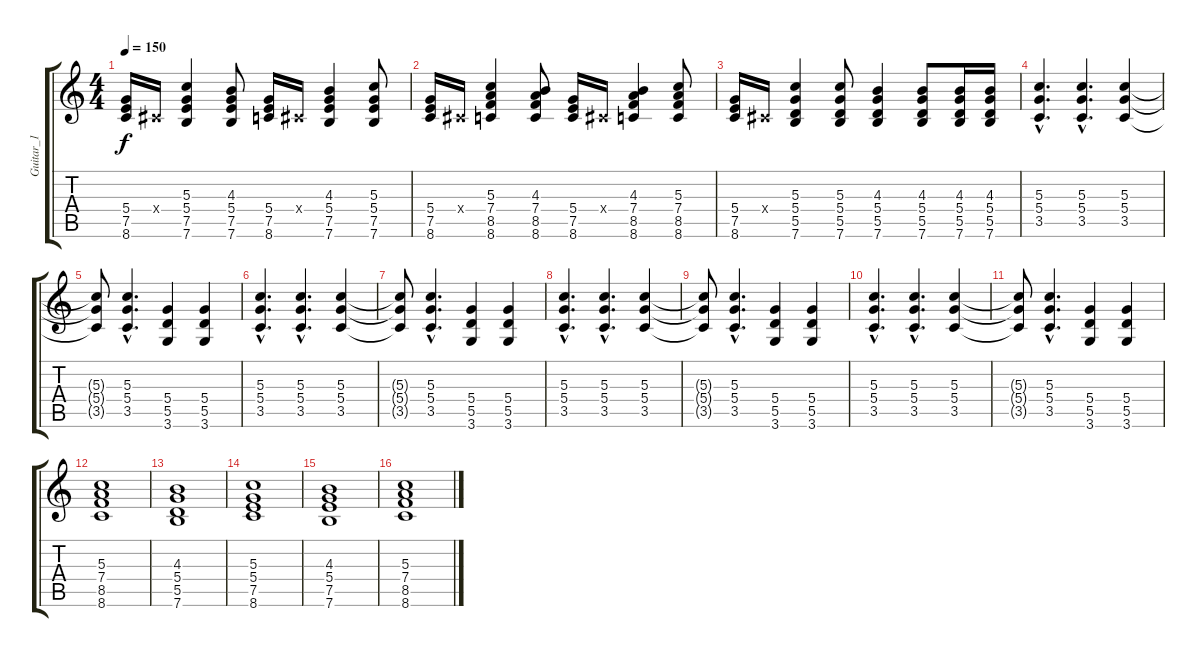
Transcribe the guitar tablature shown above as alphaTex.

\track ("Guitar_1" "Guitar_1") {instrument distortionguitar}
\staff {score tabs}
\tuning (E4 B3 G3 D3 A2 E2) {hide}
\ts (4 4)
\tempo 150
\clef g2
\ks c
(5.4 7.5 8.6).16{dy f} -1.4{x}.16 (5.3 5.4 7.5 7.6).4 (4.3 5.4 7.5 7.6).8 (5.4 7.5 8.6).16 -1.4{x}.16 (4.3 5.4 7.5 7.6).4 (5.3 5.4 7.5 7.6).8 |
(5.4 7.5 8.6).16 -1.4{x}.16 (5.3 7.4 8.5 8.6).4 (4.3 7.4 8.5 8.6).8 (5.4 7.5 8.6).16 -1.4{x}.16 (4.3 7.4 8.5 8.6).4 (5.3 7.4 8.5 8.6).8 |
(5.4 7.5 8.6).16 -1.4{x}.16 (5.3 5.4 5.5 7.6).4 (5.3 5.4 5.5 7.6).8 (4.3 5.4 5.5 7.6).4 (4.3 5.4 5.5 7.6).8 (4.3 5.4 5.5 7.6).16 (4.3 5.4 5.5 7.6).16 |
(5.3{hac} 5.4{hac} 3.5{hac}).4{d} (5.3{hac} 5.4{hac} 3.5{hac}).4{d} (5.3 5.4 3.5).4 |
(5.3{t} 5.4{t} 3.5{t}).8 (5.3{hac} 5.4{hac} 3.5{hac}).4{d} (5.4 5.5 3.6).4 (5.4 5.5 3.6).4 |
(5.3{hac} 5.4{hac} 3.5{hac}).4{d} (5.3{hac} 5.4{hac} 3.5{hac}).4{d} (5.3 5.4 3.5).4 |
(5.3{t} 5.4{t} 3.5{t}).8 (5.3{hac} 5.4{hac} 3.5{hac}).4{d} (5.4 5.5 3.6).4 (5.4 5.5 3.6).4 |
(5.3{hac} 5.4{hac} 3.5{hac}).4{d} (5.3{hac} 5.4{hac} 3.5{hac}).4{d} (5.3 5.4 3.5).4 |
(5.3{t} 5.4{t} 3.5{t}).8 (5.3{hac} 5.4{hac} 3.5{hac}).4{d} (5.4 5.5 3.6).4 (5.4 5.5 3.6).4 |
(5.3{hac} 5.4{hac} 3.5{hac}).4{d} (5.3{hac} 5.4{hac} 3.5{hac}).4{d} (5.3 5.4 3.5).4 |
(5.3{t} 5.4{t} 3.5{t}).8 (5.3{hac} 5.4{hac} 3.5{hac}).4{d} (5.4 5.5 3.6).4 (5.4 5.5 3.6).4 |
(5.3 7.4 8.5 8.6).1{volume 16 instrument acousticguitarsteel} |
(4.3 5.4 5.5 7.6).1{volume 16 instrument acousticguitarsteel} |
(5.3 5.4 7.5 8.6).1{volume 16 instrument acousticguitarsteel} |
(4.3 5.4 7.5 7.6).1{volume 16 instrument acousticguitarsteel} |
(5.3 7.4 8.5 8.6).1{volume 16 instrument acousticguitarsteel}
